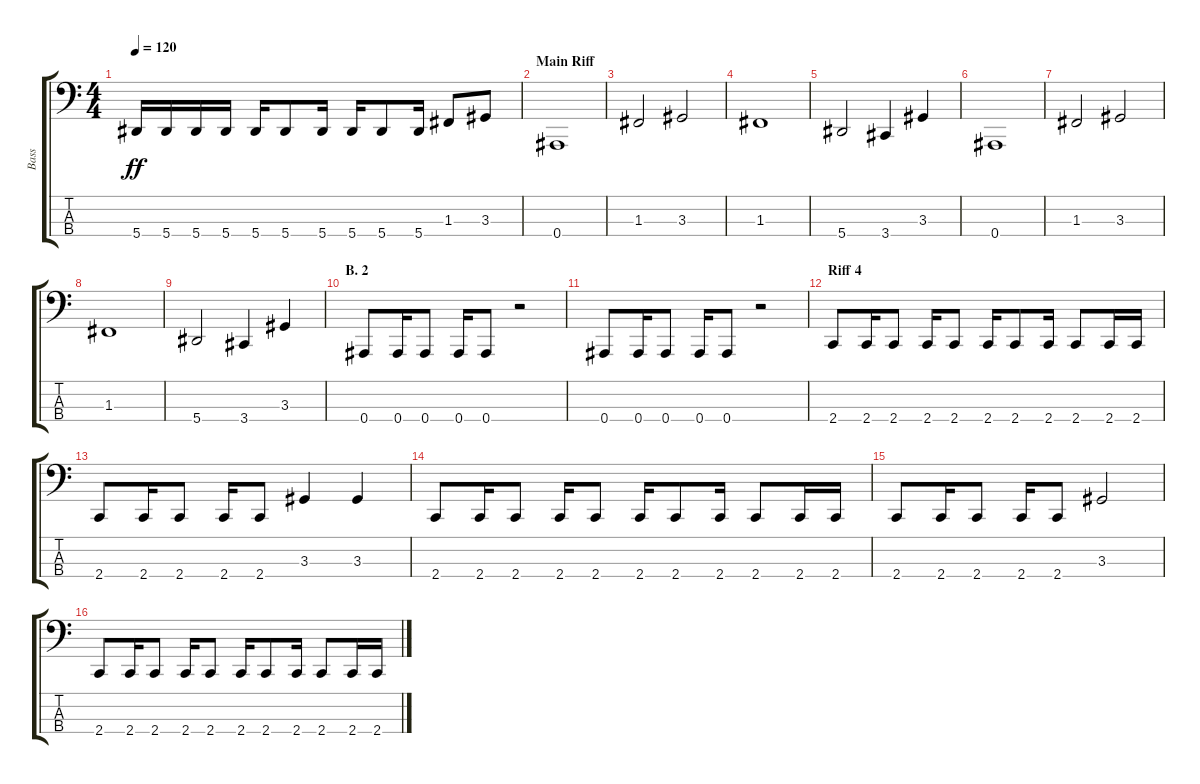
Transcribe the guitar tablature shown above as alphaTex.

\track ("Bass" "Bass") {instrument electricbassfinger}
\staff {score tabs}
\tuning (Eb2 Bb1 F1 Bb0) {hide}
\ts (4 4)
\tempo 120
\clef f4
\ks c
5.4.16{dy ff} 5.4.16 5.4.16 5.4.16 5.4.16 5.4.8 5.4.16 5.4.16 5.4.8 5.4.16 1.3.8 3.3.8 |
\section ("" "Main Riff")
0.4.1 |
1.3.2 3.3.2 |
1.3.1 |
5.4.2 3.4.4 3.3.4 |
0.4.1 |
1.3.2 3.3.2 |
1.3.1 |
5.4.2 3.4.4 3.3.4 |
\section ("" "B. 2")
0.4.8 0.4.16 0.4.8 0.4.16 0.4.8 r.2 |
0.4.8 0.4.16 0.4.8 0.4.16 0.4.8 r.2 |
\section ("" "Riff 4")
2.4.8 2.4.16 2.4.8 2.4.16 2.4.8 2.4.16 2.4.8 2.4.16 2.4.8 2.4.16 2.4.16 |
2.4.8 2.4.16 2.4.8 2.4.16 2.4.8 3.3.4 3.3.4 |
2.4.8 2.4.16 2.4.8 2.4.16 2.4.8 2.4.16 2.4.8 2.4.16 2.4.8 2.4.16 2.4.16 |
2.4.8 2.4.16 2.4.8 2.4.16 2.4.8 3.3.2 |
2.4.8 2.4.16 2.4.8 2.4.16 2.4.8 2.4.16 2.4.8 2.4.16 2.4.8 2.4.16 2.4.16
